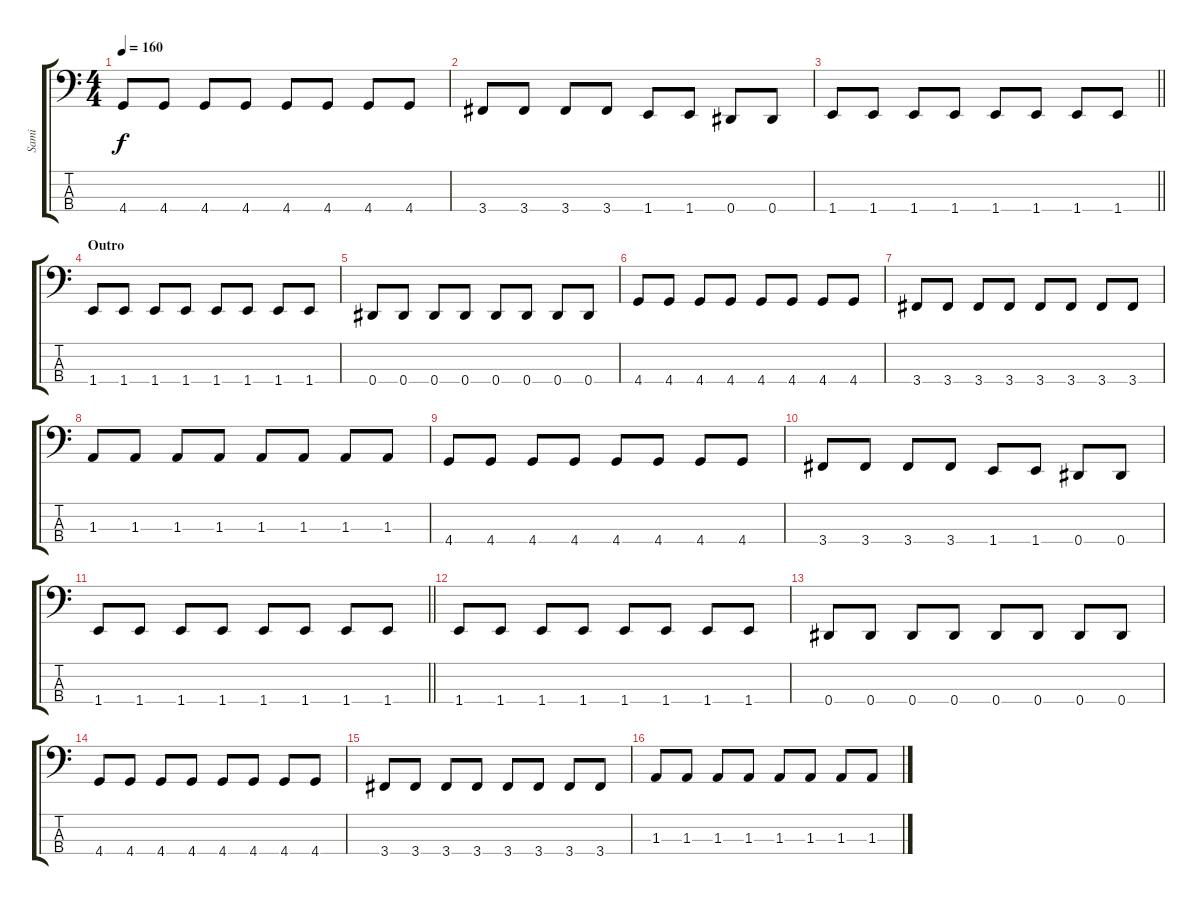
\track ("Sami" "Sami") {instrument electricbassfinger}
\staff {score tabs}
\tuning (Gb2 Db2 Ab1 Eb1) {hide}
\ts (4 4)
\tempo 160
\clef f4
\ks c
4.4.8{dy f} 4.4.8 4.4.8 4.4.8 4.4.8 4.4.8 4.4.8 4.4.8 |
3.4.8 3.4.8 3.4.8 3.4.8 1.4.8 1.4.8 0.4.8 0.4.8 |
\barLineRight lightlight
1.4.8 1.4.8 1.4.8 1.4.8 1.4.8 1.4.8 1.4.8 1.4.8 |
\section ("" "Outro")
1.4.8 1.4.8 1.4.8 1.4.8 1.4.8 1.4.8 1.4.8 1.4.8 |
0.4.8 0.4.8 0.4.8 0.4.8 0.4.8 0.4.8 0.4.8 0.4.8 |
4.4.8 4.4.8 4.4.8 4.4.8 4.4.8 4.4.8 4.4.8 4.4.8 |
3.4.8 3.4.8 3.4.8 3.4.8 3.4.8 3.4.8 3.4.8 3.4.8 |
1.3.8 1.3.8 1.3.8 1.3.8 1.3.8 1.3.8 1.3.8 1.3.8 |
4.4.8 4.4.8 4.4.8 4.4.8 4.4.8 4.4.8 4.4.8 4.4.8 |
3.4.8 3.4.8 3.4.8 3.4.8 1.4.8 1.4.8 0.4.8 0.4.8 |
\barLineRight lightlight
1.4.8 1.4.8 1.4.8 1.4.8 1.4.8 1.4.8 1.4.8 1.4.8 |
1.4.8 1.4.8 1.4.8 1.4.8 1.4.8 1.4.8 1.4.8 1.4.8 |
0.4.8 0.4.8 0.4.8 0.4.8 0.4.8 0.4.8 0.4.8 0.4.8 |
4.4.8 4.4.8 4.4.8 4.4.8 4.4.8 4.4.8 4.4.8 4.4.8 |
3.4.8 3.4.8 3.4.8 3.4.8 3.4.8 3.4.8 3.4.8 3.4.8 |
1.3.8 1.3.8 1.3.8 1.3.8 1.3.8 1.3.8 1.3.8 1.3.8
